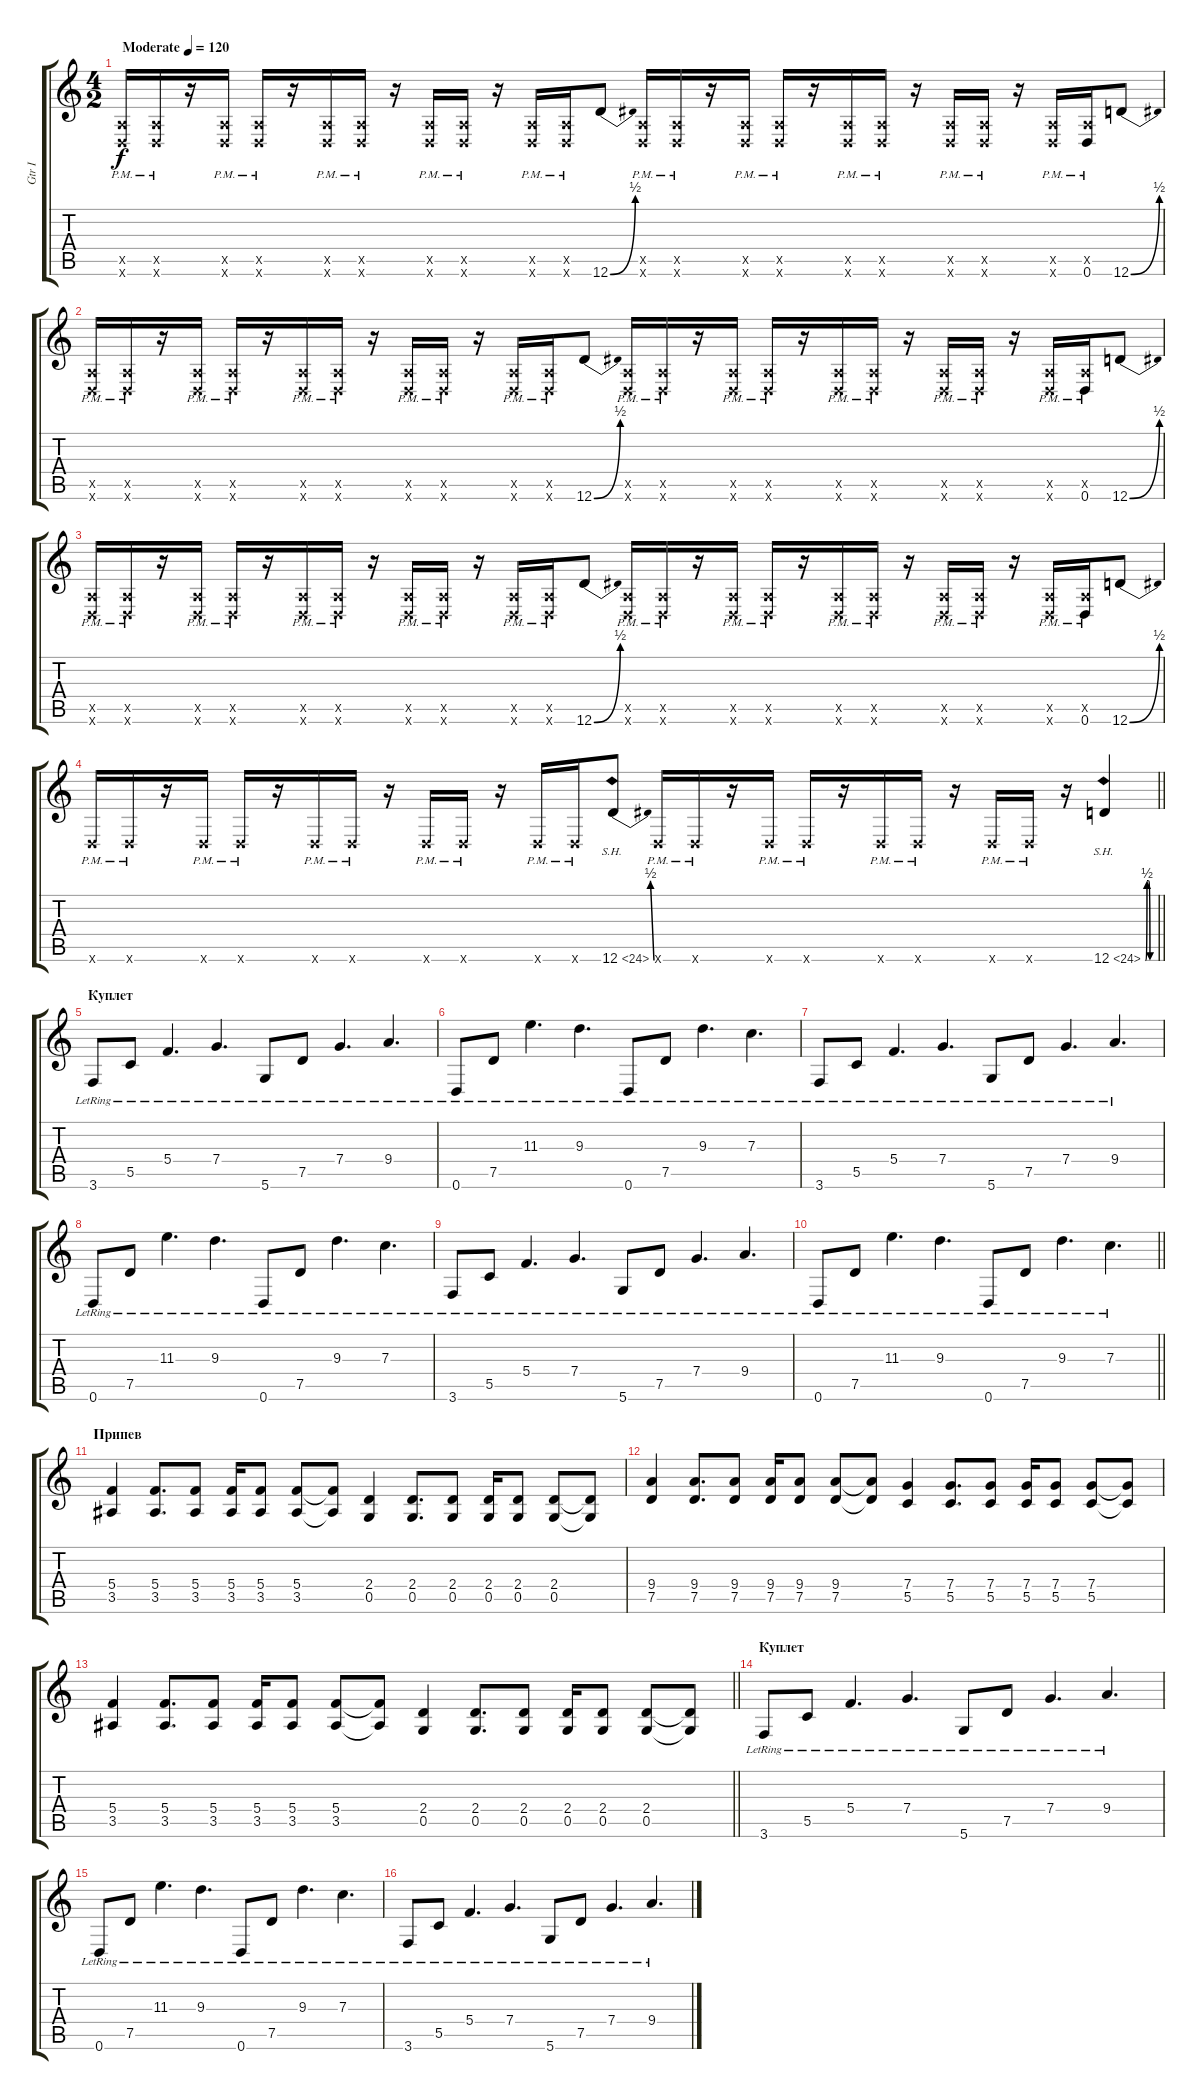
\track ("Gtr I" "Gtr I") {instrument distortionguitar}
\staff {score tabs}
\tuning (D4 A3 F3 C3 G2 D2) {hide}
\ts (4 2)
\tempo (120 "Moderate")
\clef g2
\ks c
(2.5{pm x} 0.6{pm x}).16{dy f instrument distortionguitar} (2.5{pm x} 0.6{pm x}).16 r.16 (2.5{pm x} 0.6{pm x}).16 (2.5{pm x} 0.6{pm x}).16 r.16 (2.5{pm x} 0.6{pm x}).16 (2.5{pm x} 0.6{pm x}).16 r.16 (2.5{pm x} 0.6{pm x}).16 (2.5{pm x} 0.6{pm x}).16 r.16 (2.5{pm x} 0.6{pm x}).16 (2.5{pm x} 0.6{pm x}).16 12.6{be (bend 0 0 60 2)}.8 (2.5{pm x} 0.6{pm x}).16 (2.5{pm x} 0.6{pm x}).16 r.16 (2.5{pm x} 0.6{pm x}).16 (2.5{pm x} 0.6{pm x}).16 r.16 (2.5{pm x} 0.6{pm x}).16 (2.5{pm x} 0.6{pm x}).16 r.16 (2.5{pm x} 0.6{pm x}).16 (2.5{pm x} 0.6{pm x}).16 r.16 (2.5{pm x} 0.6{pm x}).16 (2.5{pm x} 0.6).16 12.6{be (bend 0 0 60 2)}.8 |
(2.5{pm x} 0.6{pm x}).16 (2.5{pm x} 0.6{pm x}).16 r.16 (2.5{pm x} 0.6{pm x}).16 (2.5{pm x} 0.6{pm x}).16 r.16 (2.5{pm x} 0.6{pm x}).16 (2.5{pm x} 0.6{pm x}).16 r.16 (2.5{pm x} 0.6{pm x}).16 (2.5{pm x} 0.6{pm x}).16 r.16 (2.5{pm x} 0.6{pm x}).16 (2.5{pm x} 0.6{pm x}).16 12.6{be (bend 0 0 60 2)}.8 (2.5{pm x} 0.6{pm x}).16 (2.5{pm x} 0.6{pm x}).16 r.16 (2.5{pm x} 0.6{pm x}).16 (2.5{pm x} 0.6{pm x}).16 r.16 (2.5{pm x} 0.6{pm x}).16 (2.5{pm x} 0.6{pm x}).16 r.16 (2.5{pm x} 0.6{pm x}).16 (2.5{pm x} 0.6{pm x}).16 r.16 (2.5{pm x} 0.6{pm x}).16 (2.5{pm x} 0.6).16 12.6{be (bend 0 0 60 2)}.8 |
(2.5{pm x} 0.6{pm x}).16 (2.5{pm x} 0.6{pm x}).16 r.16 (2.5{pm x} 0.6{pm x}).16 (2.5{pm x} 0.6{pm x}).16 r.16 (2.5{pm x} 0.6{pm x}).16 (2.5{pm x} 0.6{pm x}).16 r.16 (2.5{pm x} 0.6{pm x}).16 (2.5{pm x} 0.6{pm x}).16 r.16 (2.5{pm x} 0.6{pm x}).16 (2.5{pm x} 0.6{pm x}).16 12.6{be (bend 0 0 60 2)}.8 (2.5{pm x} 0.6{pm x}).16 (2.5{pm x} 0.6{pm x}).16 r.16 (2.5{pm x} 0.6{pm x}).16 (2.5{pm x} 0.6{pm x}).16 r.16 (2.5{pm x} 0.6{pm x}).16 (2.5{pm x} 0.6{pm x}).16 r.16 (2.5{pm x} 0.6{pm x}).16 (2.5{pm x} 0.6{pm x}).16 r.16 (2.5{pm x} 0.6{pm x}).16 (2.5{pm x} 0.6).16 12.6{be (bend 0 0 60 2)}.8 |
\barLineRight lightlight
0.6{pm x}.16 0.6{pm x}.16 r.16 0.6{pm x}.16 0.6{pm x}.16 r.16 0.6{pm x}.16 0.6{pm x}.16 r.16 0.6{pm x}.16 0.6{pm x}.16 r.16 0.6{pm x}.16 0.6{pm x}.16 12.6{be (bend 0 0 60 2) sh 12}.8 0.6{pm x}.16 0.6{pm x}.16 r.16 0.6{pm x}.16 0.6{pm x}.16 r.16 0.6{pm x}.16 0.6{pm x}.16 r.16 0.6{pm x}.16 0.6{pm x}.16 r.16 12.6{be (custom 0 0 10 2 20 2 30 0 40 0 50 0 58 0 60 0) sh 12}.4 |
\section ("" "Куплет")
3.6{lr}.8{instrument electricguitarjazz} 5.5{lr}.8 5.4{lr}.4{d} 7.4{lr}.4{d} 5.6{lr}.8 7.5{lr}.8 7.4{lr}.4{d} 9.4{lr}.4{d} |
0.6{lr}.8 7.5{lr}.8 11.3{lr}.4{d} 9.3{lr}.4{d} 0.6{lr}.8 7.5{lr}.8 9.3{lr}.4{d} 7.3{lr}.4{d} |
3.6{lr}.8 5.5{lr}.8 5.4{lr}.4{d} 7.4{lr}.4{d} 5.6{lr}.8 7.5{lr}.8 7.4{lr}.4{d} 9.4{lr}.4{d} |
0.6{lr}.8 7.5{lr}.8 11.3{lr}.4{d} 9.3{lr}.4{d} 0.6{lr}.8 7.5{lr}.8 9.3{lr}.4{d} 7.3{lr}.4{d} |
3.6{lr}.8 5.5{lr}.8 5.4{lr}.4{d} 7.4{lr}.4{d} 5.6{lr}.8 7.5{lr}.8 7.4{lr}.4{d} 9.4{lr}.4{d} |
\barLineRight lightlight
0.6{lr}.8 7.5{lr}.8 11.3{lr}.4{d} 9.3{lr}.4{d} 0.6{lr}.8 7.5{lr}.8 9.3{lr}.4{d} 7.3{lr}.4{d} |
\section ("" "Припев")
(5.4 3.5).4{instrument distortionguitar} (5.4 3.5).8{d} (5.4 3.5).8 (5.4 3.5).16 (5.4 3.5).8 (5.4 3.5).8 (5.4{t} 3.5{t}).8 (2.4 0.5).4 (2.4 0.5).8{d} (2.4 0.5).8 (2.4 0.5).16 (2.4 0.5).8 (2.4 0.5).8 (2.4{t} 0.5{t}).8 |
(9.4 7.5).4 (9.4 7.5).8{d} (9.4 7.5).8 (9.4 7.5).16 (9.4 7.5).8 (9.4 7.5).8 (9.4{t} 7.5{t}).8 (7.4 5.5).4 (7.4 5.5).8{d} (7.4 5.5).8 (7.4 5.5).16 (7.4 5.5).8 (7.4 5.5).8 (7.4{t} 5.5{t}).8 |
\barLineRight lightlight
(5.4 3.5).4 (5.4 3.5).8{d} (5.4 3.5).8 (5.4 3.5).16 (5.4 3.5).8 (5.4 3.5).8 (5.4{t} 3.5{t}).8 (2.4 0.5).4 (2.4 0.5).8{d} (2.4 0.5).8 (2.4 0.5).16 (2.4 0.5).8 (2.4 0.5).8 (2.4{t} 0.5{t}).8 |
\section ("" "Куплет")
3.6{lr}.8{instrument electricguitarjazz} 5.5{lr}.8 5.4{lr}.4{d} 7.4{lr}.4{d} 5.6{lr}.8 7.5{lr}.8 7.4{lr}.4{d} 9.4{lr}.4{d} |
0.6{lr}.8 7.5{lr}.8 11.3{lr}.4{d} 9.3{lr}.4{d} 0.6{lr}.8 7.5{lr}.8 9.3{lr}.4{d} 7.3{lr}.4{d} |
3.6{lr}.8 5.5{lr}.8 5.4{lr}.4{d} 7.4{lr}.4{d} 5.6{lr}.8 7.5{lr}.8 7.4{lr}.4{d} 9.4{lr}.4{d}
